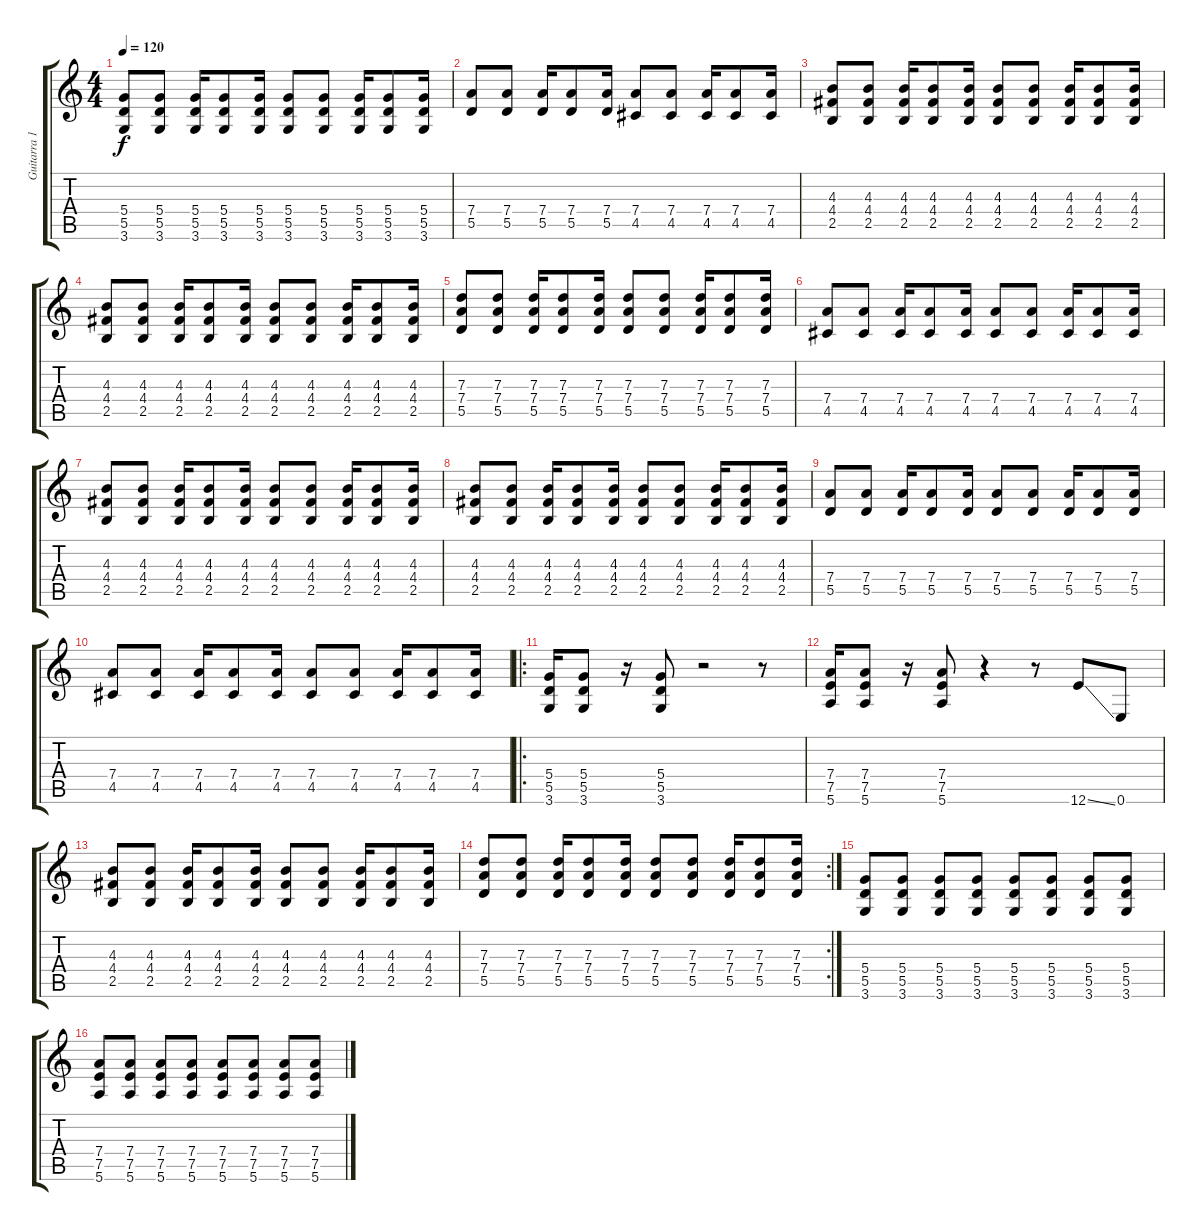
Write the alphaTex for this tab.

\track ("Guitarra 1" "Guitarra 1") {instrument overdrivenguitar}
\staff {score tabs}
\tuning (E4 B3 G3 D3 A2 E2) {hide}
\ts (4 4)
\tempo 120
\clef g2
\ks c
(5.4 5.5 3.6).8{dy f} (5.4 5.5 3.6).8 (5.4 5.5 3.6).16 (5.4 5.5 3.6).8 (5.4 5.5 3.6).16 (5.4 5.5 3.6).8 (5.4 5.5 3.6).8 (5.4 5.5 3.6).16 (5.4 5.5 3.6).8 (5.4 5.5 3.6).16 |
(7.4 5.5).8 (7.4 5.5).8 (7.4 5.5).16 (7.4 5.5).8 (7.4 5.5).16 (7.4 4.5).8 (7.4 4.5).8 (7.4 4.5).16 (7.4 4.5).8 (7.4 4.5).16 |
(4.3 4.4 2.5).8 (4.3 4.4 2.5).8 (4.3 4.4 2.5).16 (4.3 4.4 2.5).8 (4.3 4.4 2.5).16 (4.3 4.4 2.5).8 (4.3 4.4 2.5).8 (4.3 4.4 2.5).16 (4.3 4.4 2.5).8 (4.3 4.4 2.5).16 |
(4.3 4.4 2.5).8 (4.3 4.4 2.5).8 (4.3 4.4 2.5).16 (4.3 4.4 2.5).8 (4.3 4.4 2.5).16 (4.3 4.4 2.5).8 (4.3 4.4 2.5).8 (4.3 4.4 2.5).16 (4.3 4.4 2.5).8 (4.3 4.4 2.5).16 |
(7.3 7.4 5.5).8 (7.3 7.4 5.5).8 (7.3 7.4 5.5).16 (7.3 7.4 5.5).8 (7.3 7.4 5.5).16 (7.3 7.4 5.5).8 (7.3 7.4 5.5).8 (7.3 7.4 5.5).16 (7.3 7.4 5.5).8 (7.3 7.4 5.5).16 |
(7.4 4.5).8 (7.4 4.5).8 (7.4 4.5).16 (7.4 4.5).8 (7.4 4.5).16 (7.4 4.5).8 (7.4 4.5).8 (7.4 4.5).16 (7.4 4.5).8 (7.4 4.5).16 |
(4.3 4.4 2.5).8 (4.3 4.4 2.5).8 (4.3 4.4 2.5).16 (4.3 4.4 2.5).8 (4.3 4.4 2.5).16 (4.3 4.4 2.5).8 (4.3 4.4 2.5).8 (4.3 4.4 2.5).16 (4.3 4.4 2.5).8 (4.3 4.4 2.5).16 |
(4.3 4.4 2.5).8 (4.3 4.4 2.5).8 (4.3 4.4 2.5).16 (4.3 4.4 2.5).8 (4.3 4.4 2.5).16 (4.3 4.4 2.5).8 (4.3 4.4 2.5).8 (4.3 4.4 2.5).16 (4.3 4.4 2.5).8 (4.3 4.4 2.5).16 |
(7.4 5.5).8 (7.4 5.5).8 (7.4 5.5).16 (7.4 5.5).8 (7.4 5.5).16 (7.4 5.5).8 (7.4 5.5).8 (7.4 5.5).16 (7.4 5.5).8 (7.4 5.5).16 |
(7.4 4.5).8 (7.4 4.5).8 (7.4 4.5).16 (7.4 4.5).8 (7.4 4.5).16 (7.4 4.5).8 (7.4 4.5).8 (7.4 4.5).16 (7.4 4.5).8 (7.4 4.5).16 |
\ro
(5.4 5.5 3.6).16 (5.4 5.5 3.6).8 r.16 (5.4 5.5 3.6).8 r.2 r.8 |
(7.4 7.5 5.6).16 (7.4 7.5 5.6).8 r.16 (7.4 7.5 5.6).8 r.4 r.8 12.6{ss}.8 0.6.8 |
(4.3 4.4 2.5).8 (4.3 4.4 2.5).8 (4.3 4.4 2.5).16 (4.3 4.4 2.5).8 (4.3 4.4 2.5).16 (4.3 4.4 2.5).8 (4.3 4.4 2.5).8 (4.3 4.4 2.5).16 (4.3 4.4 2.5).8 (4.3 4.4 2.5).16 |
\rc 2
(7.3 7.4 5.5).8 (7.3 7.4 5.5).8 (7.3 7.4 5.5).16 (7.3 7.4 5.5).8 (7.3 7.4 5.5).16 (7.3 7.4 5.5).8 (7.3 7.4 5.5).8 (7.3 7.4 5.5).16 (7.3 7.4 5.5).8 (7.3 7.4 5.5).16 |
(5.4 5.5 3.6).8 (5.4 5.5 3.6).8 (5.4 5.5 3.6).8 (5.4 5.5 3.6).8 (5.4 5.5 3.6).8 (5.4 5.5 3.6).8 (5.4 5.5 3.6).8 (5.4 5.5 3.6).8 |
(7.4 7.5 5.6).8 (7.4 7.5 5.6).8 (7.4 7.5 5.6).8 (7.4 7.5 5.6).8 (7.4 7.5 5.6).8 (7.4 7.5 5.6).8 (7.4 7.5 5.6).8 (7.4 7.5 5.6).8
